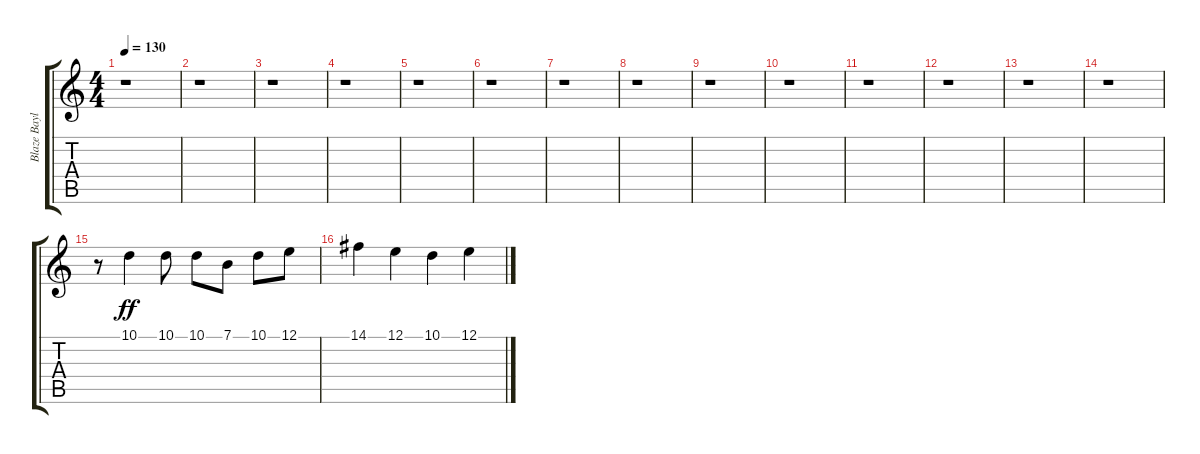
\track ("Blaze Bayley" "Blaze Bayl") {instrument choiraahs}
\staff {score tabs}
\tuning (E4 B3 G3 D3 A2 E2) {hide}
\ts (4 4)
\tempo 130
\clef g2
\ks c
r.1{dy f} |
r.1 |
r.1 |
r.1 |
r.1 |
r.1 |
r.1 |
r.1 |
r.1 |
r.1 |
r.1 |
r.1 |
r.1 |
r.1 |
r.8 10.1.4{dy ff} 10.1.8 10.1.8 7.1.8 10.1.8 12.1.8 |
14.1.4 12.1.4 10.1.4 12.1.4
